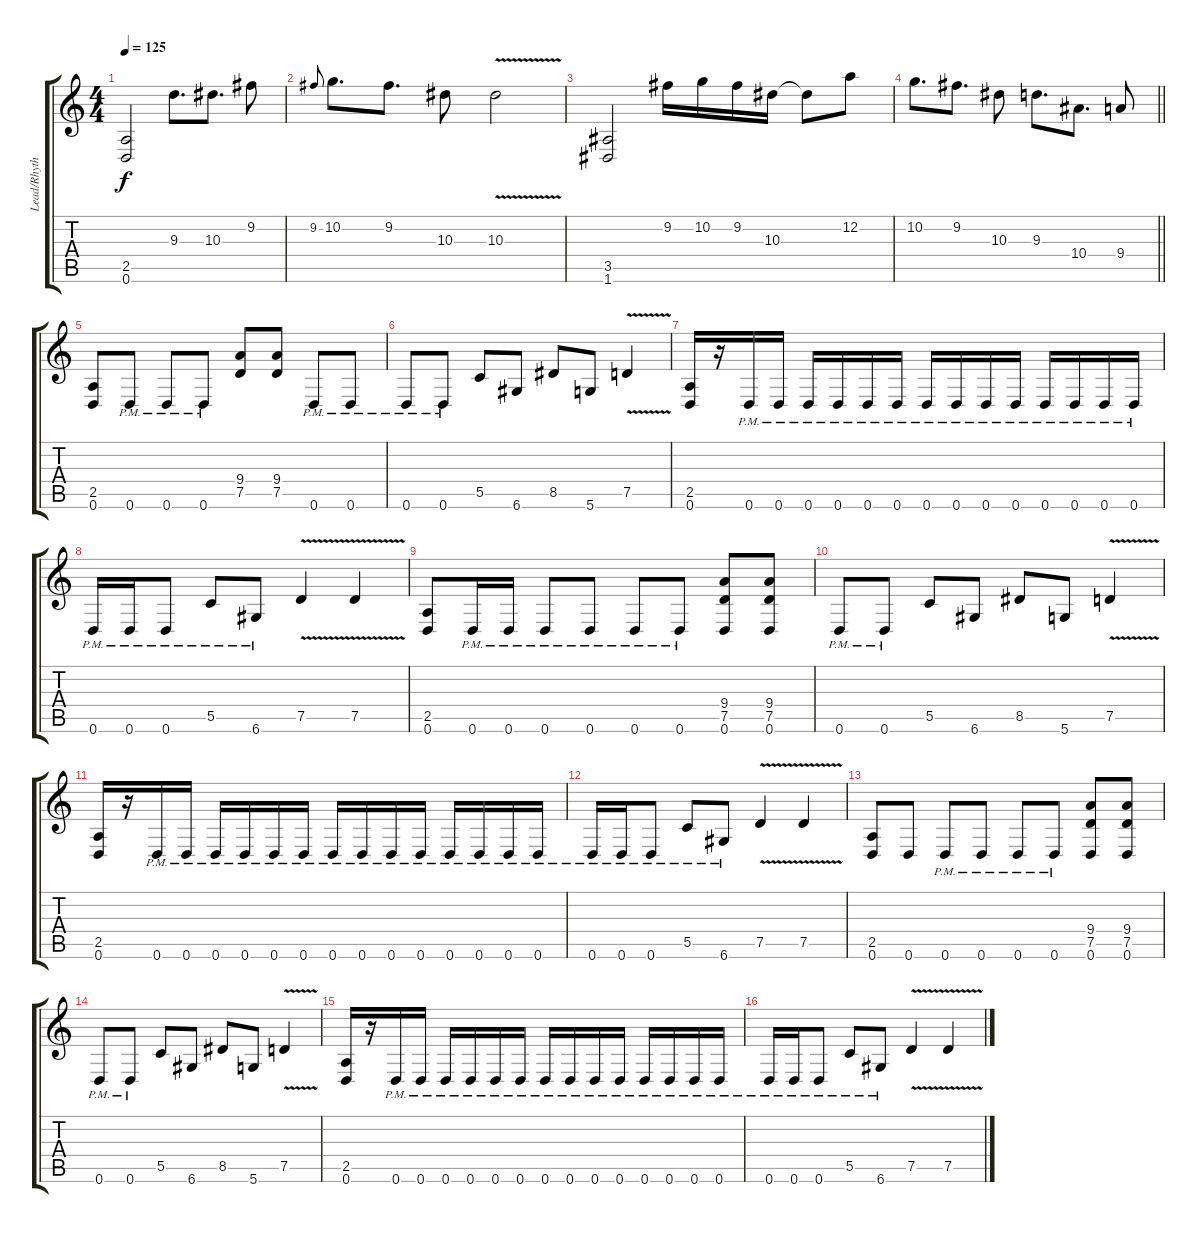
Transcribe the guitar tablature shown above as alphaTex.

\track ("Lead/Rhythm Guitar" "Lead/Rhyth") {instrument overdrivenguitar}
\staff {score tabs}
\tuning (D4 A3 F3 C3 G2 D2) {hide}
\ts (4 4)
\tempo 125
\clef g2
\ks c
(2.5 0.6).2{dy f volume 14} 9.3.8{d} 10.3.8{d} 9.2.8 |
9.2.8{gr onbeat} 10.2.8{d} 9.2.8{d} 10.3.8 10.3{v}.2 |
(3.5 1.6).2 9.2.16 10.2.16 9.2.16 10.3.16 10.3{t}.8 12.2.8 |
\barLineRight lightlight
10.2.8{d} 9.2.8{d} 10.3.8 9.3.8{d} 10.4.8{d} 9.4.8 |
(2.5 0.6).8{volume 13} 0.6{pm}.8 0.6{pm}.8 0.6{pm}.8 (9.4 7.5).8 (9.4 7.5).8 0.6{pm}.8 0.6{pm}.8 |
0.6{pm}.8 0.6{pm}.8 5.5.8 6.6.8 8.5.8 5.6.8 7.5{v}.4 |
(2.5 0.6).16 r.16 0.6{pm}.16 0.6{pm}.16 0.6{pm}.16 0.6{pm}.16 0.6{pm}.16 0.6{pm}.16 0.6{pm}.16 0.6{pm}.16 0.6{pm}.16 0.6{pm}.16 0.6{pm}.16 0.6{pm}.16 0.6{pm}.16 0.6{pm}.16 |
0.6{pm}.16 0.6{pm}.16 0.6{pm}.8 5.5{pm}.8 6.6{pm}.8 7.5{v}.4 7.5{v}.4 |
(2.5 0.6).8 0.6{pm}.16 0.6{pm}.16 0.6{pm}.8 0.6{pm}.8 0.6{pm}.8 0.6{pm}.8 (9.4 7.5 0.6).8 (9.4 7.5 0.6).8 |
0.6{pm}.8 0.6{pm}.8 5.5.8 6.6.8 8.5.8 5.6.8 7.5{v}.4 |
(2.5 0.6).16 r.16 0.6{pm}.16 0.6{pm}.16 0.6{pm}.16 0.6{pm}.16 0.6{pm}.16 0.6{pm}.16 0.6{pm}.16 0.6{pm}.16 0.6{pm}.16 0.6{pm}.16 0.6{pm}.16 0.6{pm}.16 0.6{pm}.16 0.6{pm}.16 |
0.6{pm}.16 0.6{pm}.16 0.6{pm}.8 5.5{pm}.8 6.6{pm}.8 7.5{v}.4 7.5{v}.4 |
(2.5 0.6).8 0.6.8 0.6{pm}.8 0.6{pm}.8 0.6{pm}.8 0.6{pm}.8 (9.4 7.5 0.6).8 (9.4 7.5 0.6).8 |
0.6{pm}.8 0.6{pm}.8 5.5.8 6.6.8 8.5.8 5.6.8 7.5{v}.4 |
(2.5 0.6).16 r.16 0.6{pm}.16 0.6{pm}.16 0.6{pm}.16 0.6{pm}.16 0.6{pm}.16 0.6{pm}.16 0.6{pm}.16 0.6{pm}.16 0.6{pm}.16 0.6{pm}.16 0.6{pm}.16 0.6{pm}.16 0.6{pm}.16 0.6{pm}.16 |
0.6{pm}.16 0.6{pm}.16 0.6{pm}.8 5.5{pm}.8 6.6{pm}.8 7.5{v}.4 7.5{v}.4
